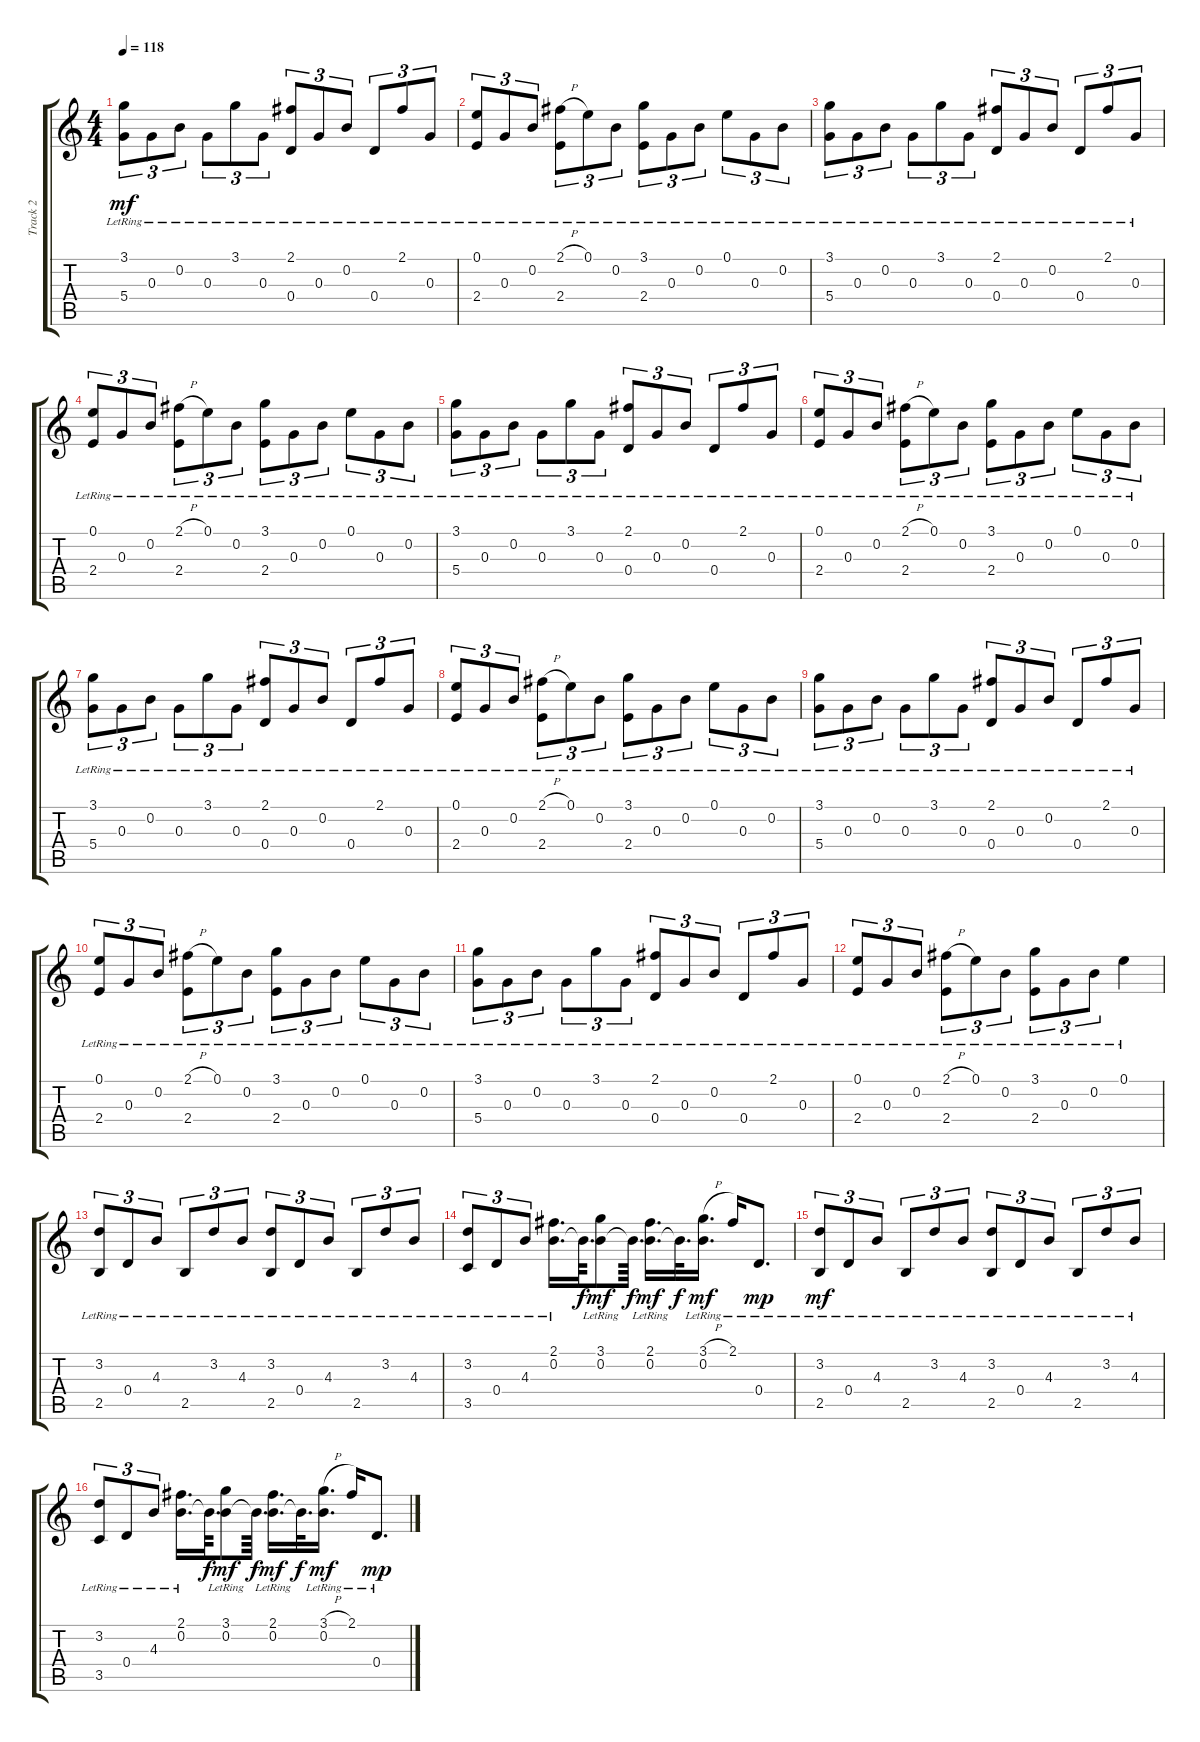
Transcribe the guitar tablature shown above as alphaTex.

\track ("Track 2" "Track 2") {instrument acousticguitarsteel}
\staff {score tabs}
\tuning (E4 B3 G3 D3 A2 E2) {hide}
\ts (4 4)
\tempo 118
\clef g2
\ks c
(3.1{lr} 5.4{lr}).8{tu (3 2) dy mf} 0.3{lr}.8{tu (3 2)} 0.2{lr}.8{tu (3 2)} 0.3{lr}.8{tu (3 2)} 3.1{lr}.8{tu (3 2)} 0.3{lr}.8{tu (3 2)} (2.1{lr} 0.4{lr}).8{tu (3 2)} 0.3{lr}.8{tu (3 2)} 0.2{lr}.8{tu (3 2)} 0.4{lr}.8{tu (3 2)} 2.1{lr}.8{tu (3 2)} 0.3{lr}.8{tu (3 2)} |
(0.1{lr} 2.4{lr}).8{tu (3 2)} 0.3{lr}.8{tu (3 2)} 0.2{lr}.8{tu (3 2)} (2.1{h} 2.4{lr}).8{tu (3 2)} 0.1{lr}.8{tu (3 2)} 0.2{lr}.8{tu (3 2)} (3.1{lr} 2.4{lr}).8{tu (3 2)} 0.3{lr}.8{tu (3 2)} 0.2{lr}.8{tu (3 2)} 0.1{lr}.8{tu (3 2)} 0.3{lr}.8{tu (3 2)} 0.2{lr}.8{tu (3 2)} |
(3.1{lr} 5.4{lr}).8{tu (3 2)} 0.3{lr}.8{tu (3 2)} 0.2{lr}.8{tu (3 2)} 0.3{lr}.8{tu (3 2)} 3.1{lr}.8{tu (3 2)} 0.3{lr}.8{tu (3 2)} (2.1{lr} 0.4{lr}).8{tu (3 2)} 0.3{lr}.8{tu (3 2)} 0.2{lr}.8{tu (3 2)} 0.4{lr}.8{tu (3 2)} 2.1{lr}.8{tu (3 2)} 0.3{lr}.8{tu (3 2)} |
(0.1{lr} 2.4{lr}).8{tu (3 2)} 0.3{lr}.8{tu (3 2)} 0.2{lr}.8{tu (3 2)} (2.1{h} 2.4{lr}).8{tu (3 2)} 0.1{lr}.8{tu (3 2)} 0.2{lr}.8{tu (3 2)} (3.1{lr} 2.4{lr}).8{tu (3 2)} 0.3{lr}.8{tu (3 2)} 0.2{lr}.8{tu (3 2)} 0.1{lr}.8{tu (3 2)} 0.3{lr}.8{tu (3 2)} 0.2{lr}.8{tu (3 2)} |
(3.1{lr} 5.4{lr}).8{tu (3 2)} 0.3{lr}.8{tu (3 2)} 0.2{lr}.8{tu (3 2)} 0.3{lr}.8{tu (3 2)} 3.1{lr}.8{tu (3 2)} 0.3{lr}.8{tu (3 2)} (2.1{lr} 0.4{lr}).8{tu (3 2)} 0.3{lr}.8{tu (3 2)} 0.2{lr}.8{tu (3 2)} 0.4{lr}.8{tu (3 2)} 2.1{lr}.8{tu (3 2)} 0.3{lr}.8{tu (3 2)} |
(0.1{lr} 2.4{lr}).8{tu (3 2)} 0.3{lr}.8{tu (3 2)} 0.2{lr}.8{tu (3 2)} (2.1{h} 2.4{lr}).8{tu (3 2)} 0.1{lr}.8{tu (3 2)} 0.2{lr}.8{tu (3 2)} (3.1{lr} 2.4{lr}).8{tu (3 2)} 0.3{lr}.8{tu (3 2)} 0.2{lr}.8{tu (3 2)} 0.1{lr}.8{tu (3 2)} 0.3{lr}.8{tu (3 2)} 0.2{lr}.8{tu (3 2)} |
(3.1{lr} 5.4{lr}).8{tu (3 2)} 0.3{lr}.8{tu (3 2)} 0.2{lr}.8{tu (3 2)} 0.3{lr}.8{tu (3 2)} 3.1{lr}.8{tu (3 2)} 0.3{lr}.8{tu (3 2)} (2.1{lr} 0.4{lr}).8{tu (3 2)} 0.3{lr}.8{tu (3 2)} 0.2{lr}.8{tu (3 2)} 0.4{lr}.8{tu (3 2)} 2.1{lr}.8{tu (3 2)} 0.3{lr}.8{tu (3 2)} |
(0.1{lr} 2.4{lr}).8{tu (3 2)} 0.3{lr}.8{tu (3 2)} 0.2{lr}.8{tu (3 2)} (2.1{h} 2.4{lr}).8{tu (3 2)} 0.1{lr}.8{tu (3 2)} 0.2{lr}.8{tu (3 2)} (3.1{lr} 2.4{lr}).8{tu (3 2)} 0.3{lr}.8{tu (3 2)} 0.2{lr}.8{tu (3 2)} 0.1{lr}.8{tu (3 2)} 0.3{lr}.8{tu (3 2)} 0.2{lr}.8{tu (3 2)} |
(3.1{lr} 5.4{lr}).8{tu (3 2)} 0.3{lr}.8{tu (3 2)} 0.2{lr}.8{tu (3 2)} 0.3{lr}.8{tu (3 2)} 3.1{lr}.8{tu (3 2)} 0.3{lr}.8{tu (3 2)} (2.1{lr} 0.4{lr}).8{tu (3 2)} 0.3{lr}.8{tu (3 2)} 0.2{lr}.8{tu (3 2)} 0.4{lr}.8{tu (3 2)} 2.1{lr}.8{tu (3 2)} 0.3{lr}.8{tu (3 2)} |
(0.1{lr} 2.4{lr}).8{tu (3 2)} 0.3{lr}.8{tu (3 2)} 0.2{lr}.8{tu (3 2)} (2.1{h} 2.4{lr}).8{tu (3 2)} 0.1{lr}.8{tu (3 2)} 0.2{lr}.8{tu (3 2)} (3.1{lr} 2.4{lr}).8{tu (3 2)} 0.3{lr}.8{tu (3 2)} 0.2{lr}.8{tu (3 2)} 0.1{lr}.8{tu (3 2)} 0.3{lr}.8{tu (3 2)} 0.2{lr}.8{tu (3 2)} |
(3.1{lr} 5.4{lr}).8{tu (3 2)} 0.3{lr}.8{tu (3 2)} 0.2{lr}.8{tu (3 2)} 0.3{lr}.8{tu (3 2)} 3.1{lr}.8{tu (3 2)} 0.3{lr}.8{tu (3 2)} (2.1{lr} 0.4{lr}).8{tu (3 2)} 0.3{lr}.8{tu (3 2)} 0.2{lr}.8{tu (3 2)} 0.4{lr}.8{tu (3 2)} 2.1{lr}.8{tu (3 2)} 0.3{lr}.8{tu (3 2)} |
(0.1{lr} 2.4{lr}).8{tu (3 2)} 0.3{lr}.8{tu (3 2)} 0.2{lr}.8{tu (3 2)} (2.1{h} 2.4{lr}).8{tu (3 2)} 0.1{lr}.8{tu (3 2)} 0.2{lr}.8{tu (3 2)} (3.1{lr} 2.4{lr}).8{tu (3 2)} 0.3{lr}.8{tu (3 2)} 0.2{lr}.8{tu (3 2)} 0.1{lr}.4 |
(3.2{lr} 2.5{lr}).8{tu (3 2)} 0.4{lr}.8{tu (3 2)} 4.3{lr}.8{tu (3 2)} 2.5{lr}.8{tu (3 2)} 3.2{lr}.8{tu (3 2)} 4.3{lr}.8{tu (3 2)} (3.2{lr} 2.5{lr}).8{tu (3 2)} 0.4{lr}.8{tu (3 2)} 4.3{lr}.8{tu (3 2)} 2.5{lr}.8{tu (3 2)} 3.2{lr}.8{tu (3 2)} 4.3{lr}.8{tu (3 2)} |
(3.2{lr} 3.5{lr}).8{tu (3 2)} 0.4{lr}.8{tu (3 2)} 4.3{lr}.8{tu (3 2)} (2.1{lr} 0.2{lr}).16{d} 0.2{t}.64{d dy f} (3.1{lr} 0.2{lr}).8{dy mf} 0.2{t}.64{d dy f} (2.1{lr} 0.2{lr}).16{d dy mf} 0.2{t}.32{d dy f} (3.1{h} 0.2{lr}).16{d dy mf} 2.1{lr}.16 0.4{lr}.8{d dy mp} |
(3.2{lr} 2.5{lr}).8{tu (3 2) dy mf} 0.4{lr}.8{tu (3 2)} 4.3{lr}.8{tu (3 2)} 2.5{lr}.8{tu (3 2)} 3.2{lr}.8{tu (3 2)} 4.3{lr}.8{tu (3 2)} (3.2{lr} 2.5{lr}).8{tu (3 2)} 0.4{lr}.8{tu (3 2)} 4.3{lr}.8{tu (3 2)} 2.5{lr}.8{tu (3 2)} 3.2{lr}.8{tu (3 2)} 4.3{lr}.8{tu (3 2)} |
(3.2{lr} 3.5{lr}).8{tu (3 2)} 0.4{lr}.8{tu (3 2)} 4.3{lr}.8{tu (3 2)} (2.1{lr} 0.2{lr}).16{d} 0.2{t}.64{d dy f} (3.1{lr} 0.2{lr}).8{dy mf} 0.2{t}.64{d dy f} (2.1{lr} 0.2{lr}).16{d dy mf} 0.2{t}.32{d dy f} (3.1{h} 0.2{lr}).16{d dy mf} 2.1{lr}.16 0.4{lr}.8{d dy mp}
